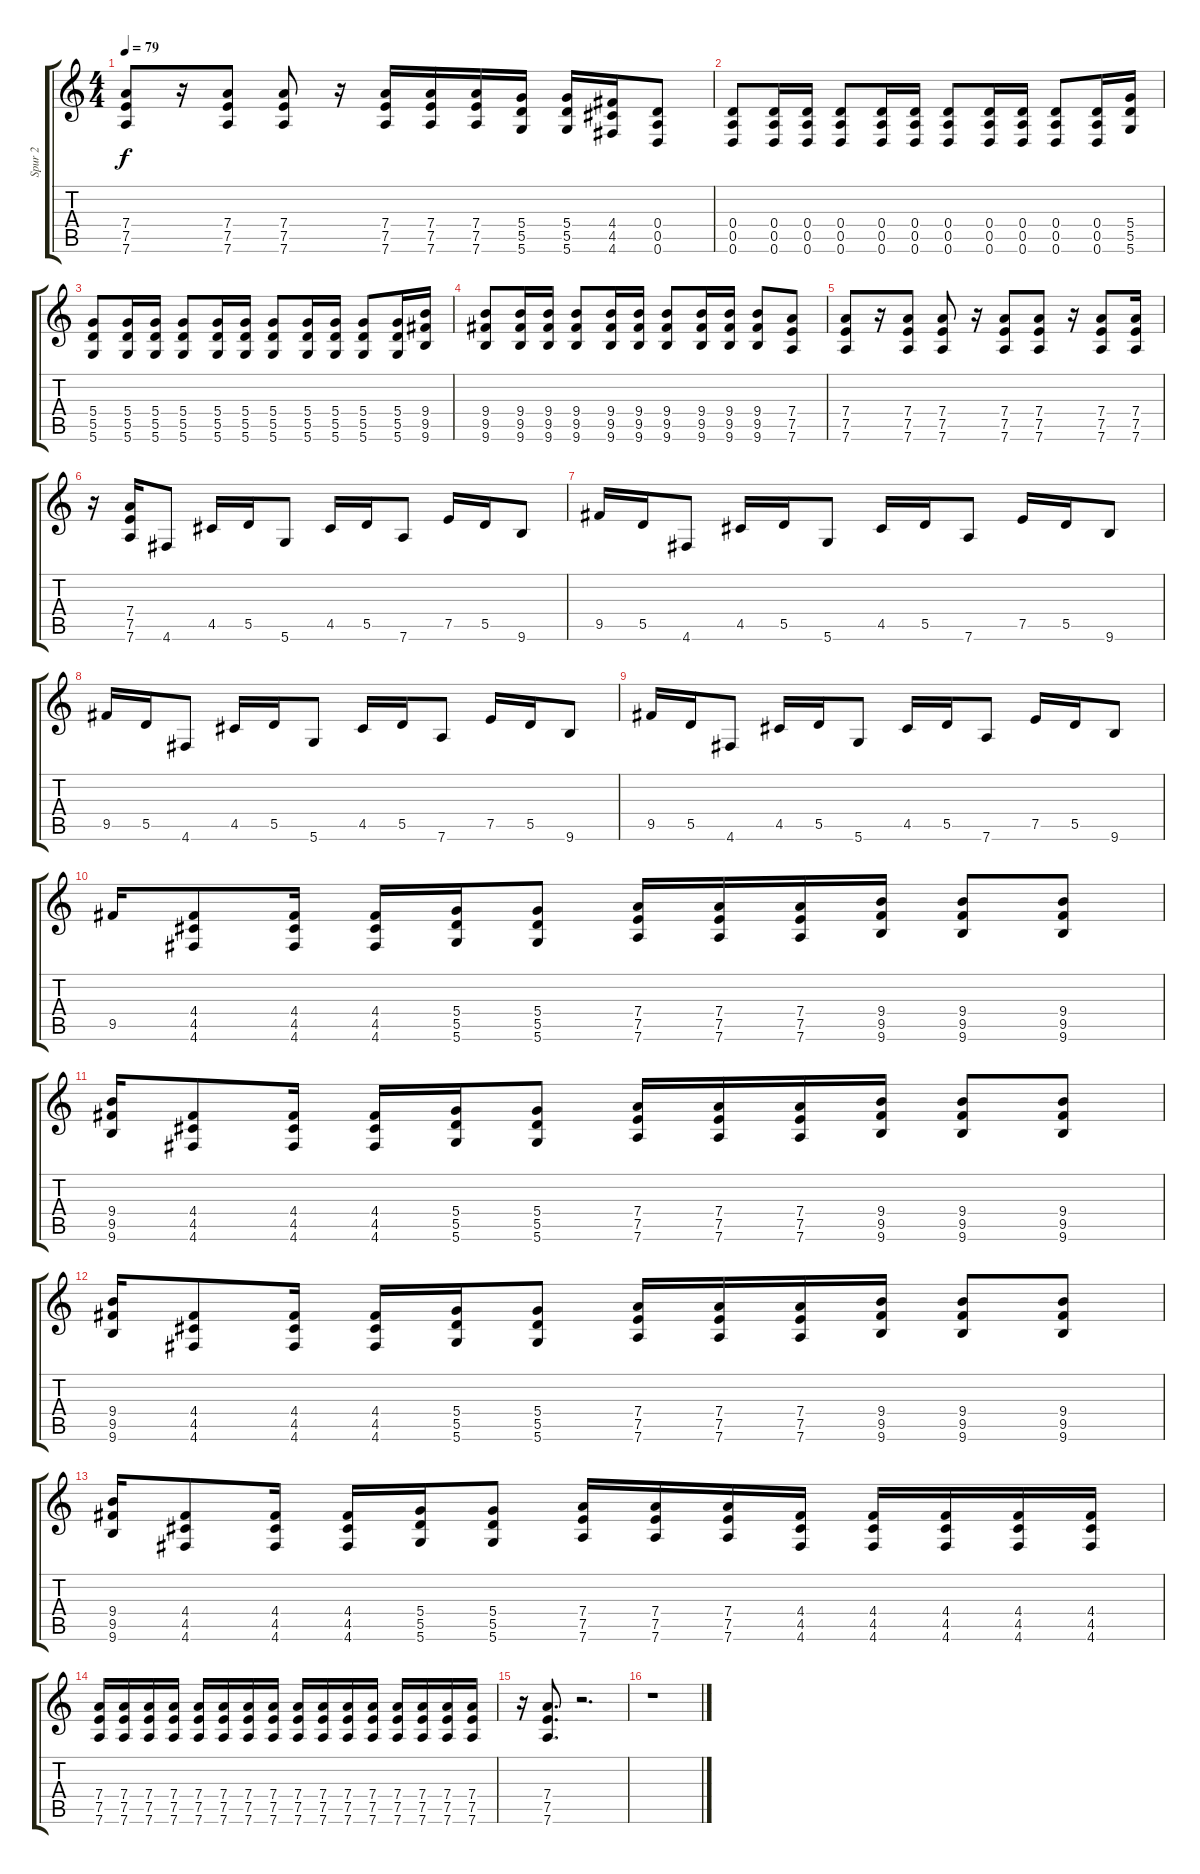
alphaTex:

\track ("Spur 2" "Spur 2") {instrument distortionguitar}
\staff {score tabs}
\tuning (E4 B3 G3 D3 A2 D2) {hide}
\ts (4 4)
\tempo 79
\clef g2
\ks c
(7.4 7.5 7.6).8{dy f} r.16 (7.4 7.5 7.6).8 (7.4 7.5 7.6).8 r.16 (7.4 7.5 7.6).16 (7.4 7.5 7.6).16 (7.4 7.5 7.6).16 (5.4 5.5 5.6).16 (5.4 5.5 5.6).16 (4.4 4.5 4.6).16 (0.4 0.5 0.6).8 |
(0.4 0.5 0.6).8 (0.4 0.5 0.6).16 (0.4 0.5 0.6).16 (0.4 0.5 0.6).8 (0.4 0.5 0.6).16 (0.4 0.5 0.6).16 (0.4 0.5 0.6).8 (0.4 0.5 0.6).16 (0.4 0.5 0.6).16 (0.4 0.5 0.6).8 (0.4 0.5 0.6).16 (5.4 5.5 5.6).16 |
(5.4 5.5 5.6).8 (5.4 5.5 5.6).16 (5.4 5.5 5.6).16 (5.4 5.5 5.6).8 (5.4 5.5 5.6).16 (5.4 5.5 5.6).16 (5.4 5.5 5.6).8 (5.4 5.5 5.6).16 (5.4 5.5 5.6).16 (5.4 5.5 5.6).8 (5.4 5.5 5.6).16 (9.4 9.5 9.6).16 |
(9.4 9.5 9.6).8 (9.4 9.5 9.6).16 (9.4 9.5 9.6).16 (9.4 9.5 9.6).8 (9.4 9.5 9.6).16 (9.4 9.5 9.6).16 (9.4 9.5 9.6).8 (9.4 9.5 9.6).16 (9.4 9.5 9.6).16 (9.4 9.5 9.6).8 (7.4 7.5 7.6).8 |
(7.4 7.5 7.6).8 r.16 (7.4 7.5 7.6).8 (7.4 7.5 7.6).8 r.16 (7.4 7.5 7.6).8 (7.4 7.5 7.6).8 r.16 (7.4 7.5 7.6).8 (7.4 7.5 7.6).16 |
r.16 (7.4 7.5 7.6).16 4.6.8 4.5.16 5.5.16 5.6.8 4.5.16 5.5.16 7.6.8 7.5.16 5.5.16 9.6.8 |
9.5.16 5.5.16 4.6.8 4.5.16 5.5.16 5.6.8 4.5.16 5.5.16 7.6.8 7.5.16 5.5.16 9.6.8 |
9.5.16 5.5.16 4.6.8 4.5.16 5.5.16 5.6.8 4.5.16 5.5.16 7.6.8 7.5.16 5.5.16 9.6.8 |
9.5.16 5.5.16 4.6.8 4.5.16 5.5.16 5.6.8 4.5.16 5.5.16 7.6.8 7.5.16 5.5.16 9.6.8 |
9.5.16 (4.4 4.5 4.6).8 (4.4 4.5 4.6).16 (4.4 4.5 4.6).16 (5.4 5.5 5.6).16 (5.4 5.5 5.6).8 (7.4 7.5 7.6).16 (7.4 7.5 7.6).16 (7.4 7.5 7.6).16 (9.4 9.5 9.6).16 (9.4 9.5 9.6).8 (9.4 9.5 9.6).8 |
(9.4 9.5 9.6).16 (4.4 4.5 4.6).8 (4.4 4.5 4.6).16 (4.4 4.5 4.6).16 (5.4 5.5 5.6).16 (5.4 5.5 5.6).8 (7.4 7.5 7.6).16 (7.4 7.5 7.6).16 (7.4 7.5 7.6).16 (9.4 9.5 9.6).16 (9.4 9.5 9.6).8 (9.4 9.5 9.6).8 |
(9.4 9.5 9.6).16 (4.4 4.5 4.6).8 (4.4 4.5 4.6).16 (4.4 4.5 4.6).16 (5.4 5.5 5.6).16 (5.4 5.5 5.6).8 (7.4 7.5 7.6).16 (7.4 7.5 7.6).16 (7.4 7.5 7.6).16 (9.4 9.5 9.6).16 (9.4 9.5 9.6).8 (9.4 9.5 9.6).8 |
(9.4 9.5 9.6).16 (4.4 4.5 4.6).8 (4.4 4.5 4.6).16 (4.4 4.5 4.6).16 (5.4 5.5 5.6).16 (5.4 5.5 5.6).8 (7.4 7.5 7.6).16 (7.4 7.5 7.6).16 (7.4 7.5 7.6).16 (4.4 4.5 4.6).16 (4.4 4.5 4.6).16 (4.4 4.5 4.6).16 (4.4 4.5 4.6).16 (4.4 4.5 4.6).16 |
(7.4 7.5 7.6).16 (7.4 7.5 7.6).16 (7.4 7.5 7.6).16 (7.4 7.5 7.6).16 (7.4 7.5 7.6).16 (7.4 7.5 7.6).16 (7.4 7.5 7.6).16 (7.4 7.5 7.6).16 (7.4 7.5 7.6).16 (7.4 7.5 7.6).16 (7.4 7.5 7.6).16 (7.4 7.5 7.6).16 (7.4 7.5 7.6).16 (7.4 7.5 7.6).16 (7.4 7.5 7.6).16 (7.4 7.5 7.6).16 |
r.16 (7.4 7.5 7.6).8{d} r.2{d} |
r.1
